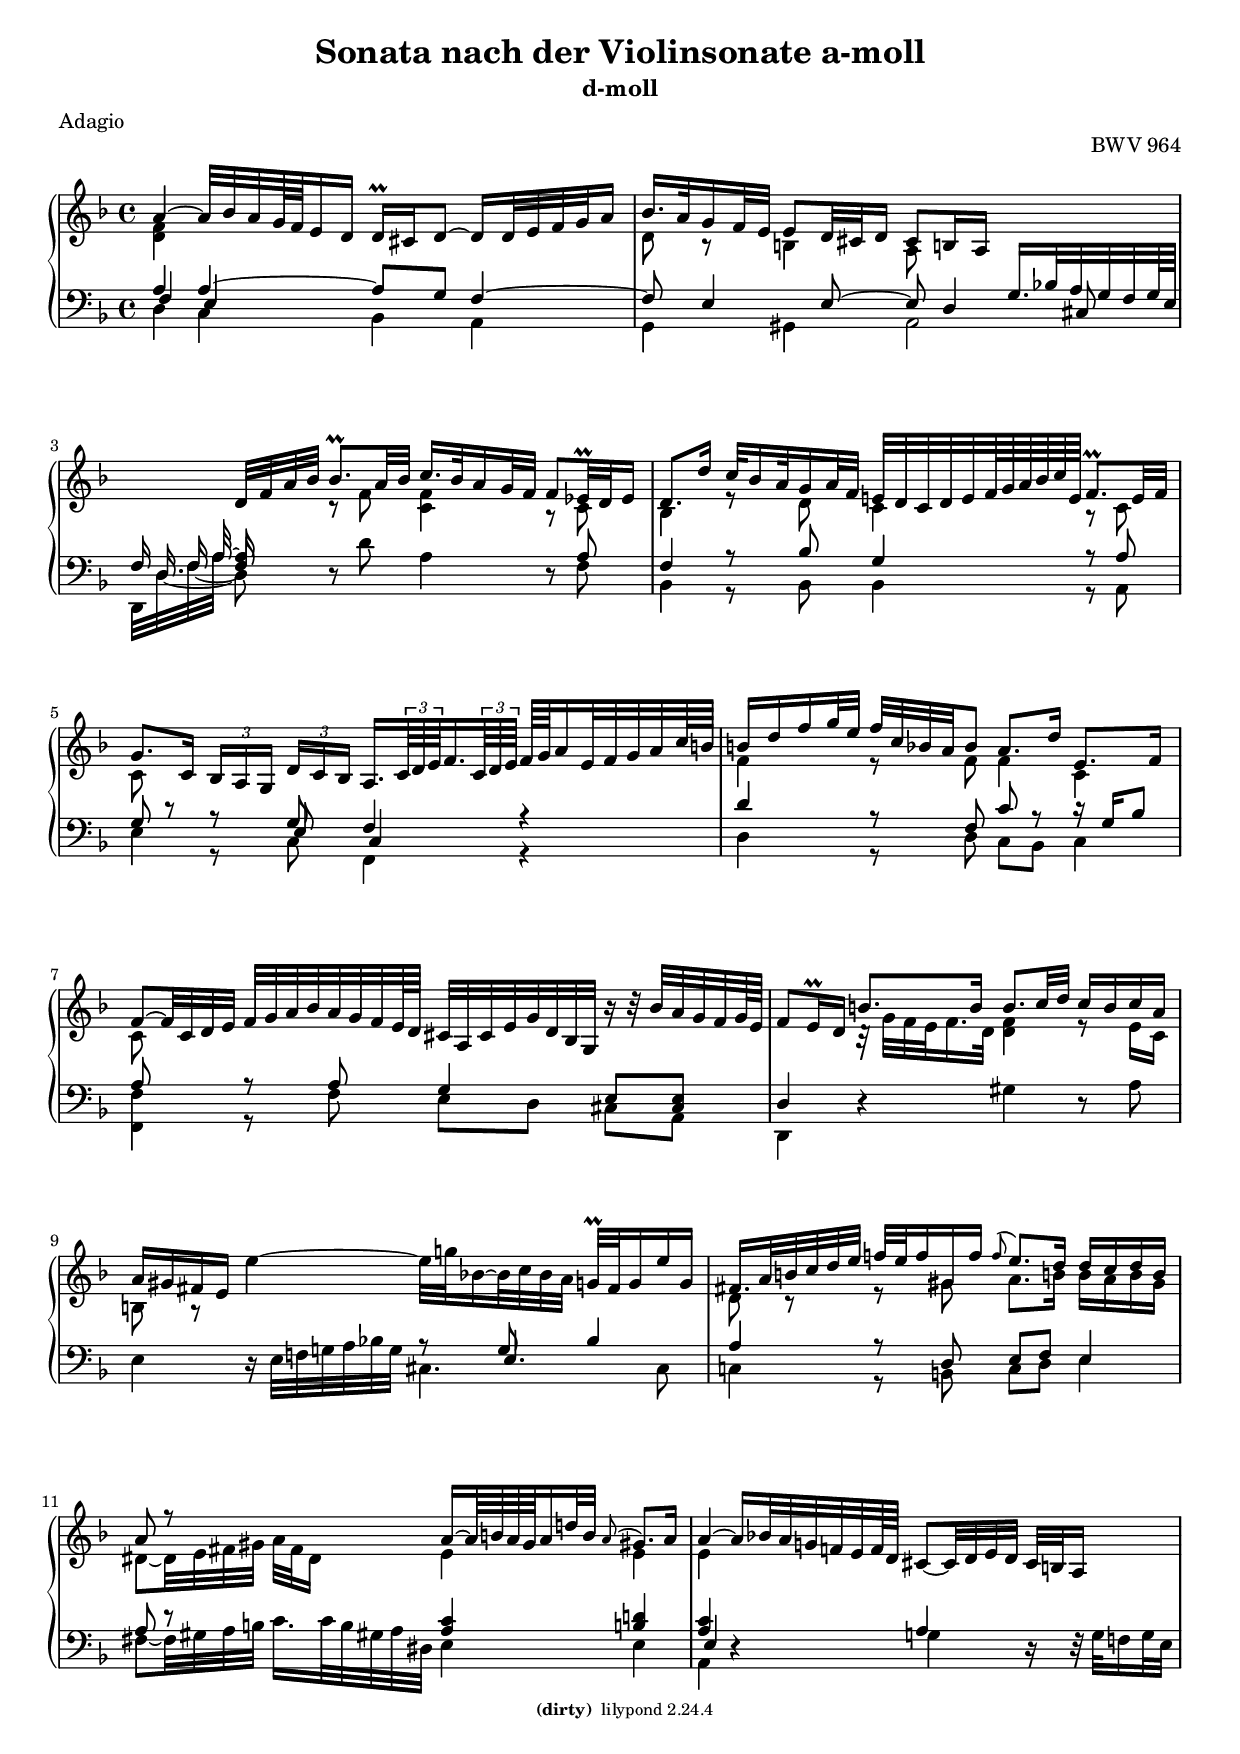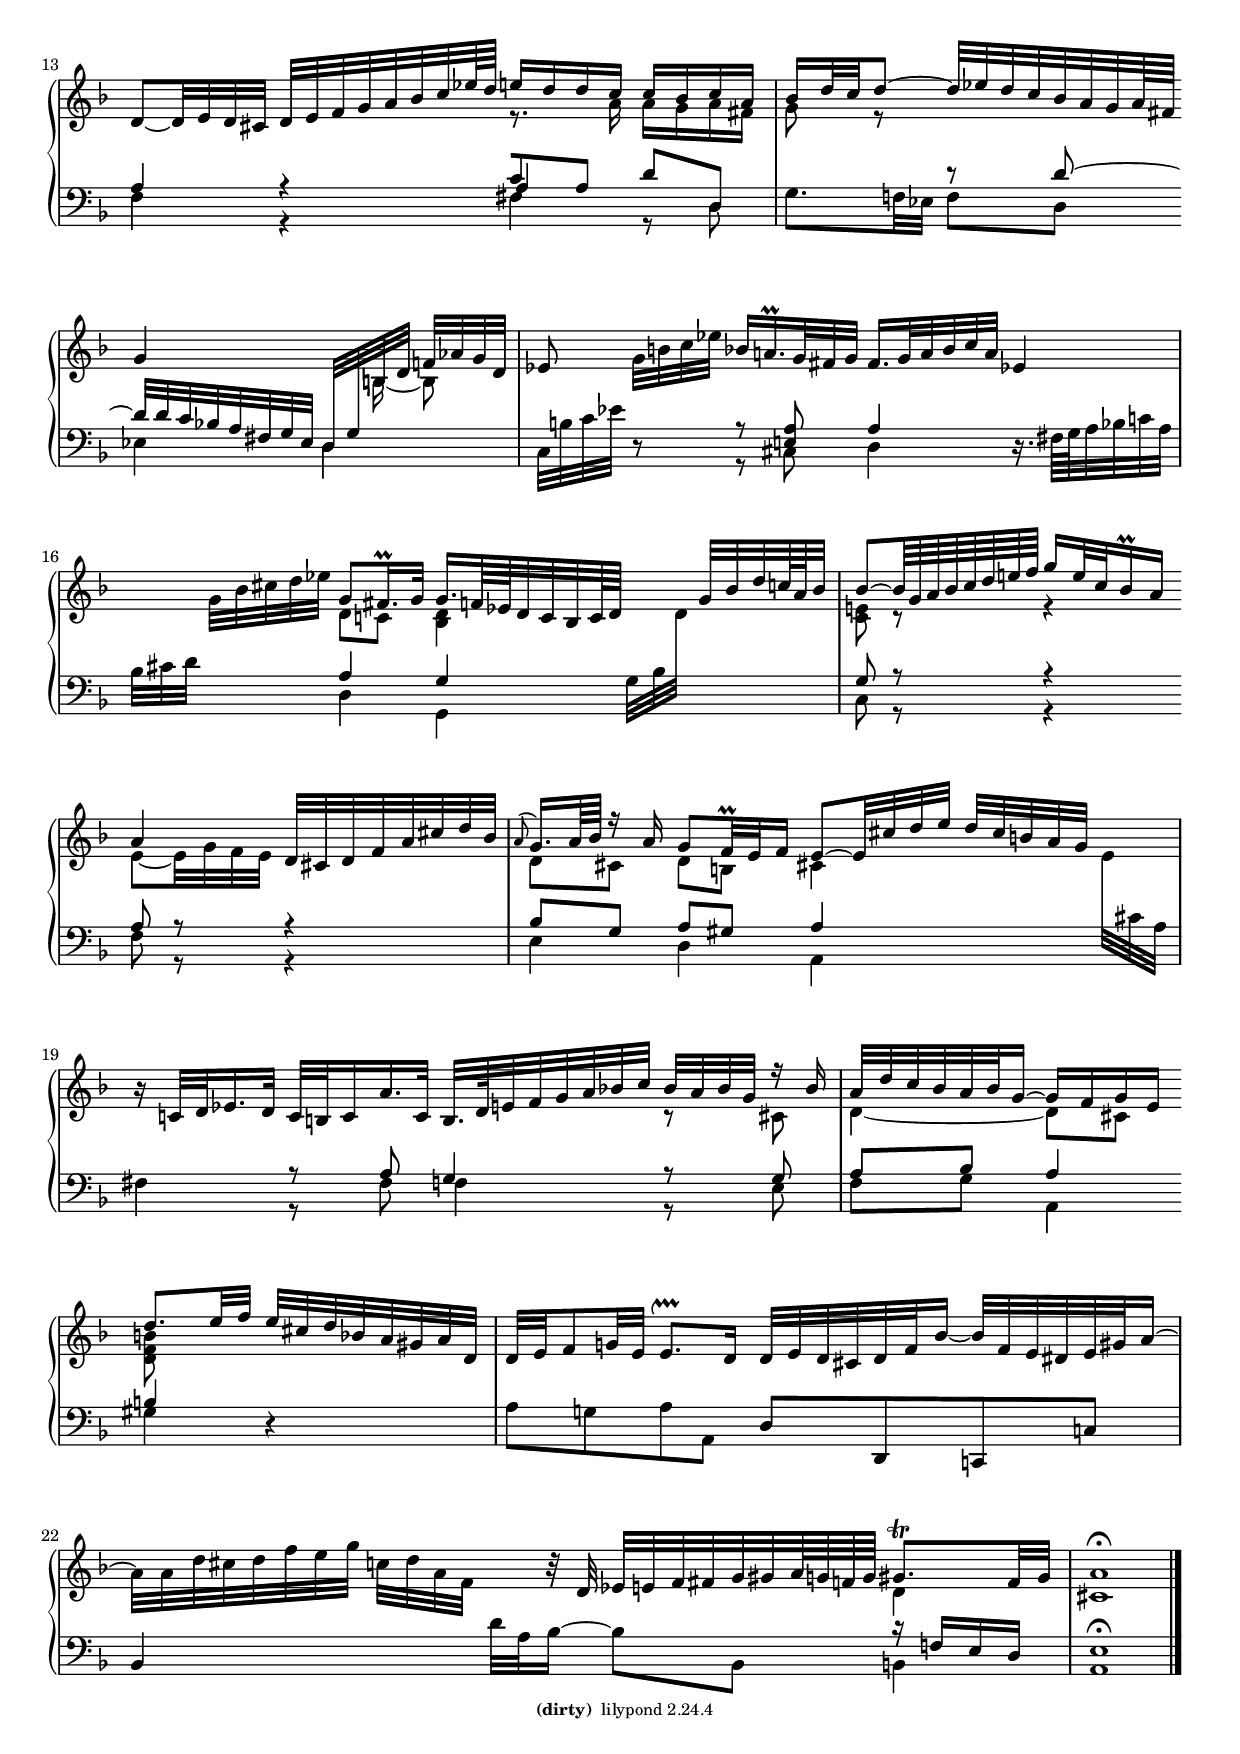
\version "2.18.2"

\include "../../general.ily"

breaks = {
  s1 \noBreak s1 \break s1 \noBreak s1 \break s1 \noBreak s1 \break
  s1 \noBreak s1 \break s1 \noBreak s1 \break s1 \noBreak s1 \pageBreak
  s1 \noBreak s2 \bar "" \break s2 \noBreak s1 \break s1 \noBreak s2 \bar "" \break
  s2 \noBreak s1 \break s1 \noBreak s2 \bar "" \break s2 \noBreak s1 \break s1 \noBreak s1 \pageBreak
}

#(set-global-staff-size 18)
\version "2.18.2"

cstr = \change Staff = "right"
cstl = \change Staff = "left"

\header {
  title = "Sonata nach der Violinsonate a-moll"
  subtitle = "d-moll"
  meter = "Adagio"
  opus = "BWV 964"
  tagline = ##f
}

global = {
  \key d \minor
  \time 4/4
  \override Staff.NoteCollision #'merge-differently-dotted = ##t
}

right = \relative c'' {
  \global
  
  \voiceOne
  <<{ a4 ~ a32 bes a g64 f e16 d } \new Voice { \voiceTwo <d f>4 }>>
  d16-\prall cis d8 ~ d16 d32 e f g a16
  <<{ bes16. a32 g16 f32 e e8 d32 cis d16 cis8 b!16 a }
    \new Voice { \voiceTwo d8 r b4 a8 }>>
  \cstl g16. bes!32 a g f g64 e
  
  \cstr \oneVoice s8 d'32 f a bes \voiceOne
  <<{ bes8.-\prall a32 bes c16. bes32 a16 g32 f f8 ees32-\prall d ees16
      d8. d'16 c32 bes16 a32 g16 a32 f e!32 d c d e f64 g a bes c e, f8.-\prall e32 f
      g8. c,16 }
    \new Voice { \voiceTwo r8 f <c f>4 r8 c
      bes4 r8 d c4 r8 c c }>>
  \oneVoice
  
  \tuplet 3/2 { bes16[ a g] } \tuplet 3/2 { d' c bes } 
  a16. \tuplet 3/2 { c64 d e } f16. \tuplet 3/2 { c64 d e }
  f64 g a16 e32 f g a c64 b
  <<{ \voiceOne b16 d f g32 e f c bes a bes8 a8. d16 e,8. f16 f8 ~ f32 c d e }
    \new Voice { \voiceTwo f4 r8 f f4 c c8 }>>
  
  \oneVoice f32 g a bes a g f e64 d cis32 a cis e g d bes g r16 r32 bes' a g f g64 e
  f8 e16-\prall d 
  <<{ \voiceOne b'8. b16 b8. c32 d c16 b c a
      a gis fis e } \new Voice { \voiceTwo 
      r32 g f e f16. d32 <d f>4 r8 e16 c b8 r }>>
  \oneVoice e'4 ~ e32 g! bes,!16 ~ bes32 c bes a g!-\prall fis g16 e' g,
  
  <<{ \voiceOne fis16. a32 b c d e f! e f16 gis, f' \appoggiatura f8 e8. d16 d c d b a8 r }
    \new Voice { \voiceTwo d,8 r r gis a8. b!16 b a b gis dis8 ~ dis32 e fis gis a[ fis dis16] }>>
  s8 <<{ a'16 ~ a64 b a gis a16 d!32 b \appoggiatura a8 gis!8. a16 
      a4 ~ a16 bes!32 a g! f! e f64 d }
    \new Voice { \voiceTwo e4 e e }>>
  \oneVoice cis8 ~ cis32 d e d cis[ b a16] s8
  
  d8 ~ d32 e d cis d e f g a bes c ees64 d 
  <<{ \voiceOne e16 d d c c bes c a } \new Voice { \voiceTwo r8. a16 a g a fis }>>
  <<{ bes16 d32 c d8 ~ d32 ees d c bes a g a64 fis
      g4 \cstl d,32[ g \cstr b d] f! aes g d } \new Voice { \voiceTwo
      g8 r s2 s16 b,16 \noBeam ~ b8 }>>
  
  \oneVoice ees8 g32[ b c ees] bes16 a!16.-\prall g32 fis g fis16. g32 a bes c a ees!4
  s32 s s g[ bes cis d ees]
  <<{ \voiceOne g,8 fis16.-\prall g32 g16. f64 ees d32 c bes c64 d }
    \new Voice { \voiceTwo d8 c! <bes d>4 }>> 
  s32 s s g' bes d c64 a bes32
  
  <<{ \voiceOne bes8 ~ bes64 g a bes c d e! f g16 e32 c bes16-\prall a a4 }
    \new Voice { \voiceTwo <c, e!>8 r r4 e8 ~ e32 g f e }>>
  \oneVoice d32 cis d f a cis d bes
  
  <<{ \voiceOne \appoggiatura a8 g16. a64 bes r16 a g8 f32-\prall e f16 e8 ~ e32 cis' d e \stemUp d[ cis b a g] }
    \new Voice { \voiceTwo d8[ cis] d b cis!4 }>> s32 s s
  
  \oneVoice r16 c!32 d ees16. d32 c32 b c16 a'16. c,32
  b32. d64 e32 f g a bes! c <<{ \voiceOne bes a bes g r16 bes } \new Voice { \voiceTwo r8 cis, }>>
  
  <<{ a'32 d c bes a bes g16 ~ g f g e d'8. e32 f } 
    \new Voice { \voiceTwo d,4 ~ d8 cis <d f b> }>>
  \oneVoice e'32 cis d bes a gis a d,
  
  d32 e f8 g!32 e e8.-\upprall d16 d32 e d cis d f bes16 ~ bes32 f e dis e gis a16 ~
  a32 a d cis d f e g \stemDown c, d a f s16 r32 \stemNeutral d ees e f fis g gis a64 g f g
  <<{ \voiceOne gis8.-\trill f32 gis } \new Voice { \voiceTwo d4 }>>
  <cis a'>1-\fermata \bar "|."
}

left = \relative c' {
  \global
  
  \voiceOne
  <<{ a4 a~ a8[ g] } 
    \new Voice { \voiceTwo d4 c bes } 
    \new Voice { \voiceThree f' e }
  >>
  <<{ f4 ~ f8 e4 e8 ~ e d4 \voiceThree cis8 } 
    \new Voice { \voiceTwo a4 g gis a2 }>>
  
  <<{ \voiceOne s16. a'32\noBeam  ~ a8 }
    \new Voice { \voiceOne \tieDown f16\noBeam  f\noBeam  ~ f8 }
    \new Voice { \voiceOne \tieDown s32 d16. ~ \stemDown d8 }
    \new Voice { \voiceTwo \tieDown d,32[ d' f a] } >>
  \oneVoice r8 d a4 r8
  
  <<{ \voiceOne a8 f4 r8 bes g4 r8 a g r r }
    \new Voice { \voiceTwo f8 bes,4 r8 bes bes4 r8 a e'4 r8 }>>
  <<{ \voiceOne g8 f4 r} \new Voice { \voiceTwo c8 f,4 r } \new Voice { \voiceThree { e'8 c4 } }>>
  
  <<{ d' r8 f, c' r r16 g bes8
      a8 s r a g4 e8 <cis e>
      d4 } 
    \new Voice { \voiceTwo
      d4 r8 d c bes c4
      <f f,>4 r8 f e[ d] cis a
      d,4 }>>
  \oneVoice r4 gis' r8 a
  
  e4 r16 e32 f! g! a bes! g
  <<{ \voiceOne r8 g bes4 } \new Voice { \voiceTwo cis,4. cis8 } \new Voice { \voiceThree s8 e4. }>>
  
  <<{ a4 r8 d, e f e4 a8 r s4 <a c> <b! d!> }
    \new Voice { \voiceTwo c,!4 r8 b c d e4 
      fis8 ~ fis32 gis a b c16. c32 b gis! a dis, e4  e}>>
  <<{ <a c>4 } \new Voice { \voiceTwo a, } \new Voice { \voiceThree e' }>> \oneVoice r4
  <<{ \voiceOne a4 } \new Voice { \voiceTwo g! }>> \oneVoice r16 r32 g f!16 g32 e
  
  <<{ \voiceOne a4 r [c8 a] d d, } 
    \new Voice { \voiceTwo f4 r fis r8 d } 
    \new Voice {\voiceThree s2 a'4 }>>
  <<{ s4 r8 d ~ d32 d c bes! a fis g ees }
    \new Voice { \voiceTwo g8. f!32 ees f8 d ees!4 d }>>
  
  \oneVoice c32 b' c ees r8 <<{ \voiceOne r <e,! a> a4 } \new Voice { \voiceTwo r8 cis,8 d4 }>>
  \oneVoice r16. fis64 g a32 bes c! a
  
  bes cis d s s8 
  <<{ \voiceOne a4 g } \new Voice { \voiceTwo d g, }>> \voiceTwo g'32 bes \cstr d \cstl s32 s8
  <<{ \voiceOne g,8 r r4 a8 r r4 } \new Voice { \voiceTwo c,8 r r4 f8 r r4 }>>
  
  <<{ \voiceOne bes8[ g] a gis a4 } \new Voice { \voiceTwo e4 d a }>> \voiceTwo s8 s32 \cstr e'' \cstl cis a
  \oneVoice fis4 <<{ \voiceOne r8 a g4 r8 g a bes a4 b } \new Voice { \voiceTwo r8 fis f4 r8 e f g a,4 gis' }>>
  
  \oneVoice r4 a8 g! a a, d d, c! c'!
  bes4 s8 d'32 a bes16 ~ bes8[ bes,]
  <<{ \voiceOne r16 f'! e d } \new Voice { \voiceTwo b4 }>>
  <a e'>1-\fermata \bar "|."
}

\score {
  \new PianoStaff <<
    \new Staff = "right" {
      << 
        \breaks
        \new Voice { \right }
      >>
    }
    \new Staff = "left" { 
      <<
        \breaks 
        \new Voice { \clef bass \left }
      >>
    }
  >>
  \layout { indent = 0 }
}

